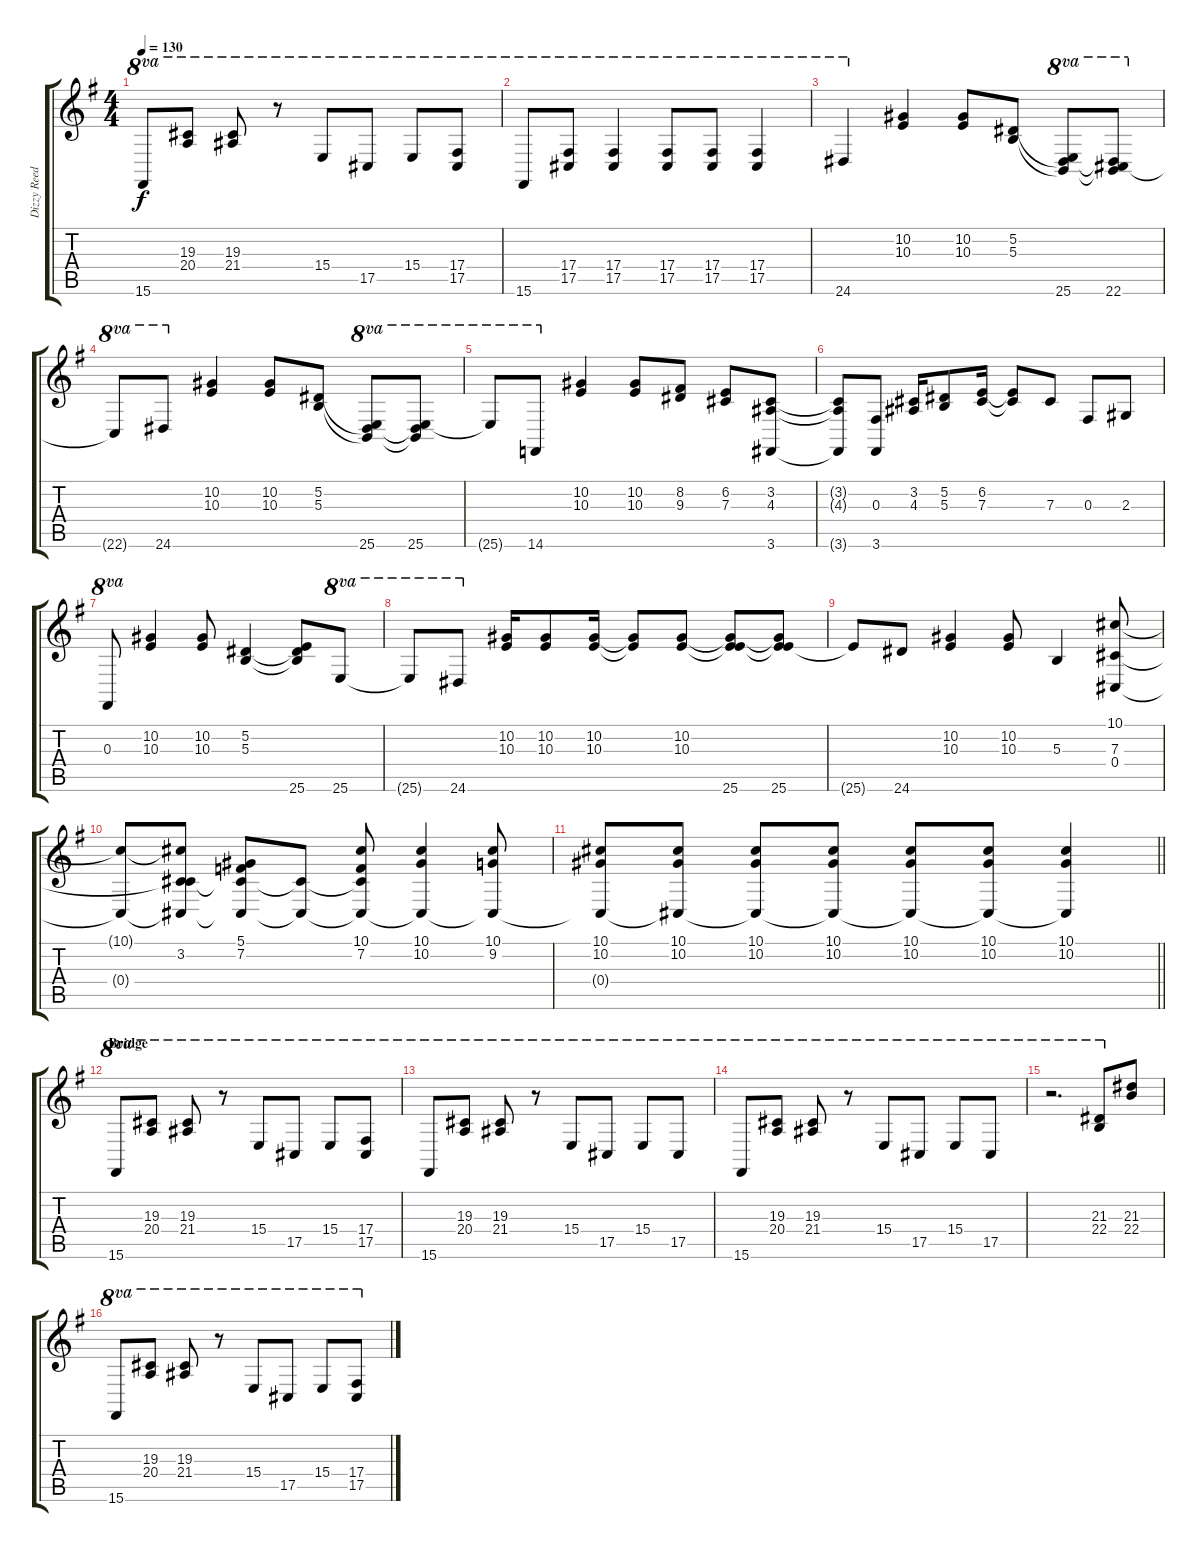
\track ("Dizzy Reed - Piano" "Dizzy Reed") {instrument acousticgrandpiano}
\staff {score tabs}
\tuning (Eb4 Bb3 Gb3 Db3 Ab2 Eb2) {hide}
\ts (4 4)
\tempo 130
\clef g2
\ks g
15.6.8{ot 8va dy f} (19.3 20.4).8{ot 8va} (19.3 21.4).8{ot 8va} r.8{ot 8va} 15.4.8{ot 8va} 17.5.8{ot 8va} 15.4.8{ot 8va} (17.4 17.5).8{ot 8va} |
15.6.8{ot 8va} (17.4 17.5).8{ot 8va} (17.4 17.5).4{ot 8va} (17.4 17.5).8{ot 8va} (17.4 17.5).8{ot 8va} (17.4 17.5).4{ot 8va} |
24.6.4{ot 8va} (10.2 10.3).4 (10.2 10.3).8 (5.2 5.3).8 (5.2{t} 5.3{t} 25.6).8{ot 8va} (5.2{t} 5.3{t} 22.6).8{ot 8va} |
22.6{t}.8{ot 8va} 24.6.8{ot 8va} (10.2 10.3).4 (10.2 10.3).8 (5.2 5.3).8 (5.2{t} 5.3{t} 25.6).8{ot 8va} (5.2{t} 5.3{t} 25.6).8{ot 8va} |
25.6{t}.8{ot 8va} 14.6.8{ot 8va} (10.2 10.3).4 (10.2 10.3).8 (8.2 9.3).8 (6.2 7.3).8 (3.2 4.3 3.6).8 |
(3.2{t} 4.3{t} 3.6{t}).8 (0.3 3.6).8 (3.2 4.3).16 (5.2 5.3).8 (6.2 7.3).16 (6.2{t} 7.3{t}).8 7.3.8 0.3.8 2.3.8 |
0.3.8{ot 8va} (10.2 10.3).4 (10.2 10.3).8 (5.2 5.3).4 (5.2{t} 5.3{t} 25.6).8 25.6.8{ot 8va} |
25.6{t}.8{ot 8va} 24.6.8{ot 8va} (10.2 10.3).16 (10.2 10.3).8 (10.2 10.3).16 (10.2{t} 10.3{t}).8 (10.2 10.3).8 (10.2{t} 10.3{t} 25.6).8 (10.2{t} 10.3{t} 25.6).8 |
25.6{t}.8 24.6.8 (10.2 10.3).4 (10.2 10.3).8 5.3.4 (10.1 7.3 0.4).8 |
(10.1{t} 0.4{t}).8 (10.1{t} 3.2 7.3{t} 0.4{t}).8 (5.1 7.2 7.3{t} 0.4{t}).8 (7.3{t} 0.4{t}).8 (10.1 7.2 7.3{t} 0.4{t}).8 (10.1 10.2 0.4{t}).4 (10.1 9.2 0.4{t}).8 |
\barLineRight lightlight
(10.1 10.2 0.4{t}).8 (10.1 10.2 0.4{t}).8 (10.1 10.2 0.4{t}).8 (10.1 10.2 0.4{t}).8 (10.1 10.2 0.4{t}).8 (10.1 10.2 0.4{t}).8 (10.1 10.2 0.4{t}).4 |
\section ("" "Bridge")
15.6.8{ot 8va} (19.3 20.4).8{ot 8va} (19.3 21.4).8{ot 8va} r.8{ot 8va} 15.4.8{ot 8va} 17.5.8{ot 8va} 15.4.8{ot 8va} (17.4 17.5).8{ot 8va} |
15.6.8{ot 8va} (19.3 20.4).8{ot 8va} (19.3 21.4).8{ot 8va} r.8{ot 8va} 15.4.8{ot 8va} 17.5.8{ot 8va} 15.4.8{ot 8va} 17.5.8{ot 8va} |
15.6.8{ot 8va} (19.3 20.4).8{ot 8va} (19.3 21.4).8{ot 8va} r.8{ot 8va} 15.4.8{ot 8va} 17.5.8{ot 8va} 15.4.8{ot 8va} 17.5.8{ot 8va} |
r.2{d ot 8va} (21.3 22.4).8{ot 8va} (21.3 22.4).8 |
15.6.8{ot 8va} (19.3 20.4).8{ot 8va} (19.3 21.4).8{ot 8va} r.8{ot 8va} 15.4.8{ot 8va} 17.5.8{ot 8va} 15.4.8{ot 8va} (17.4 17.5).8{ot 8va}
